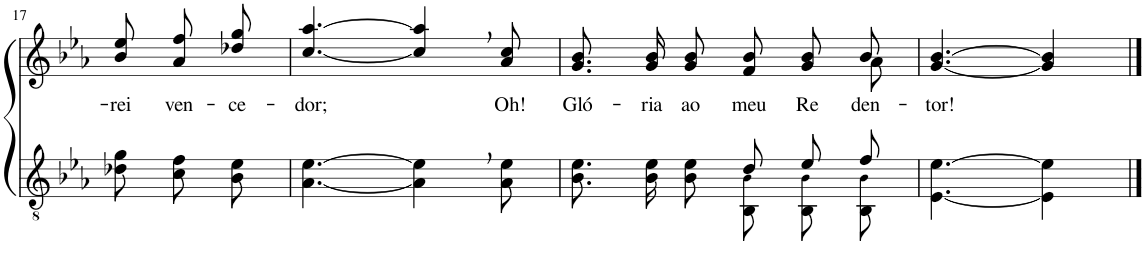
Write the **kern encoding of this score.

**kern	**kern	**text
*part2	*part1	*part1
*staff2	*staff1	*staff1
*I"Parte III e IV	*I"Parte I e II	*
!!LO:PB:g=z
*clefGv2	*clefG2	*
*Trd4c7	*Trd4c7	*
*k[b-e-a-]	*k[b-e-a-]	*
*M6/8	*M6/8	*
=17	=17	=17
!	!	!LO:LY:b
8d-X\ 8g\L	8b-\ 8ee-\L	-rei
!	!	!LO:LY:b
8c\ 8f\	8a-\ 8ff\	ven-
!	!	!LO:LY:b
8B-\ 8e-\J	8dd-X\ 8gg\J	-ce-
=18	=18	=18
!	!	!LO:LY:b
[4.A-\ [4.e-\	[4.cc/ [4.aa-/	-dor;
4A-\], 4e-\],	4cc/], 4aa-/],	.
!	!	!LO:LY:b
8A-\ 8e-\	8a-/ 8cc/	Oh!
=19	=19	=19
*^	*^	*
!	!	!	!	!LO:LY:b
4.ryy	8.B-\ 8.e-\L	2ryy	8.g/ 8.b-/L	Gló-
!	!	!	!	!LO:LY:b
.	16B-\ 16e-\K	.	16g/ 16b-/K	-ria
!	!	!	!	!LO:LY:b
.	8B-\ 8e-\J	.	8g/ 8b-/J	ao
!	!	!	!	!LO:LY:b
8d/L	8BB-/ 8B-!/L	.	8f/ 8b-/L	meu
!	!	!	!	!LO:LY:b
8e-/	8BB-/ 8B-!/	8ryy	8g/ 8b-/	Re-
!	!	!	!	!LO:LY:b
8f/J	8BB-/ 8B-!/J	8a-\	8b-/J	-den-
=20	=20	=20	=20	=20
!	!	!	!	!LO:LY:b
*v	*v	*	*	*
*	*v	*v	*
[4.E-\ [4.e-\	[4.g/ [4.b-/	-tor!
4E-\] 4e-\]	4g/] 4b-/]	.
==	==	==
*-	*-	*-
